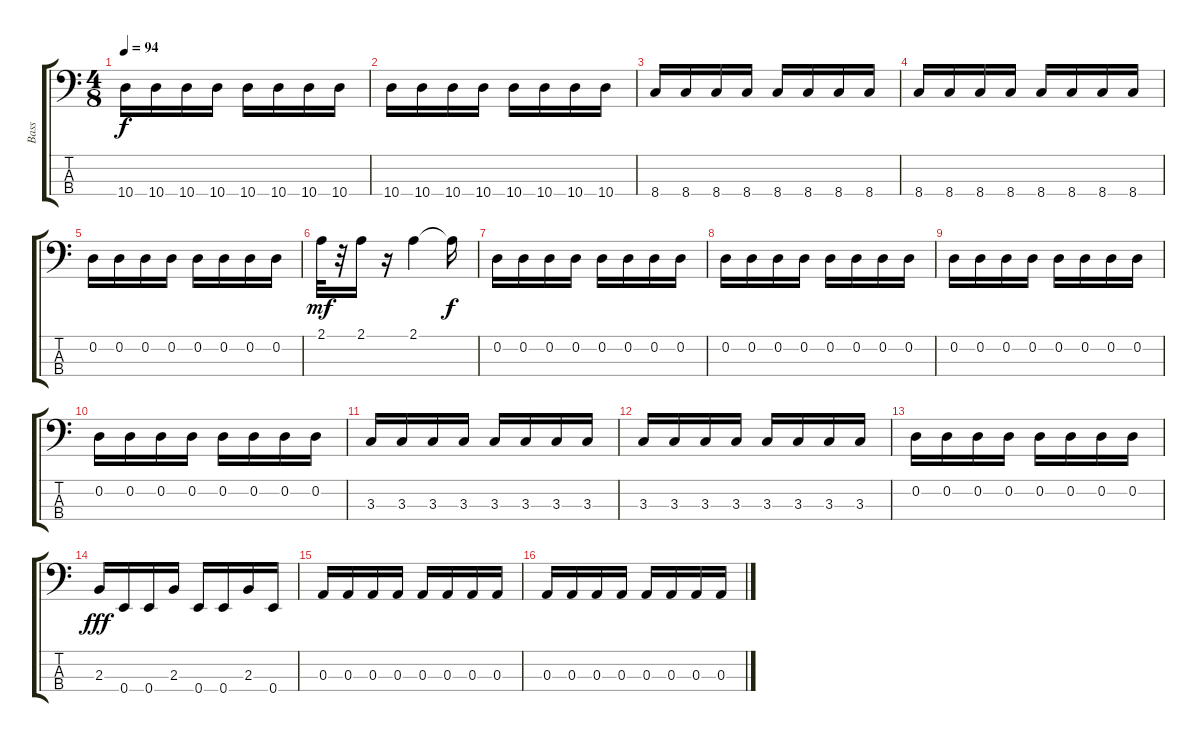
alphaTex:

\track ("Bass" "Bass") {instrument electricbasspick}
\staff {score tabs}
\tuning (G2 D2 A1 E1) {hide}
\ts (4 8)
\tempo 94
\clef f4
\ks c
10.4.16{dy f} 10.4.16 10.4.16 10.4.16 10.4.16 10.4.16 10.4.16 10.4.16 |
10.4.16 10.4.16 10.4.16 10.4.16 10.4.16 10.4.16 10.4.16 10.4.16 |
8.4.16 8.4.16 8.4.16 8.4.16 8.4.16 8.4.16 8.4.16 8.4.16 |
8.4.16 8.4.16 8.4.16 8.4.16 8.4.16 8.4.16 8.4.16 8.4.16 |
0.2.16 0.2.16 0.2.16 0.2.16 0.2.16 0.2.16 0.2.16 0.2.16 |
2.1.32{dy mf} r.32 2.1.16 r.16 2.1.4 2.1{t}.16{dy f} |
0.2.16 0.2.16 0.2.16 0.2.16 0.2.16 0.2.16 0.2.16 0.2.16 |
0.2.16 0.2.16 0.2.16 0.2.16 0.2.16 0.2.16 0.2.16 0.2.16 |
0.2.16 0.2.16 0.2.16 0.2.16 0.2.16 0.2.16 0.2.16 0.2.16 |
0.2.16 0.2.16 0.2.16 0.2.16 0.2.16 0.2.16 0.2.16 0.2.16 |
3.3.16 3.3.16 3.3.16 3.3.16 3.3.16 3.3.16 3.3.16 3.3.16 |
3.3.16 3.3.16 3.3.16 3.3.16 3.3.16 3.3.16 3.3.16 3.3.16 |
0.2.16 0.2.16 0.2.16 0.2.16 0.2.16 0.2.16 0.2.16 0.2.16 |
2.3.16{dy fff} 0.4.16 0.4.16 2.3.16 0.4.16 0.4.16 2.3.16 0.4.16 |
0.3.16 0.3.16 0.3.16 0.3.16 0.3.16 0.3.16 0.3.16 0.3.16 |
0.3.16 0.3.16 0.3.16 0.3.16 0.3.16 0.3.16 0.3.16 0.3.16
